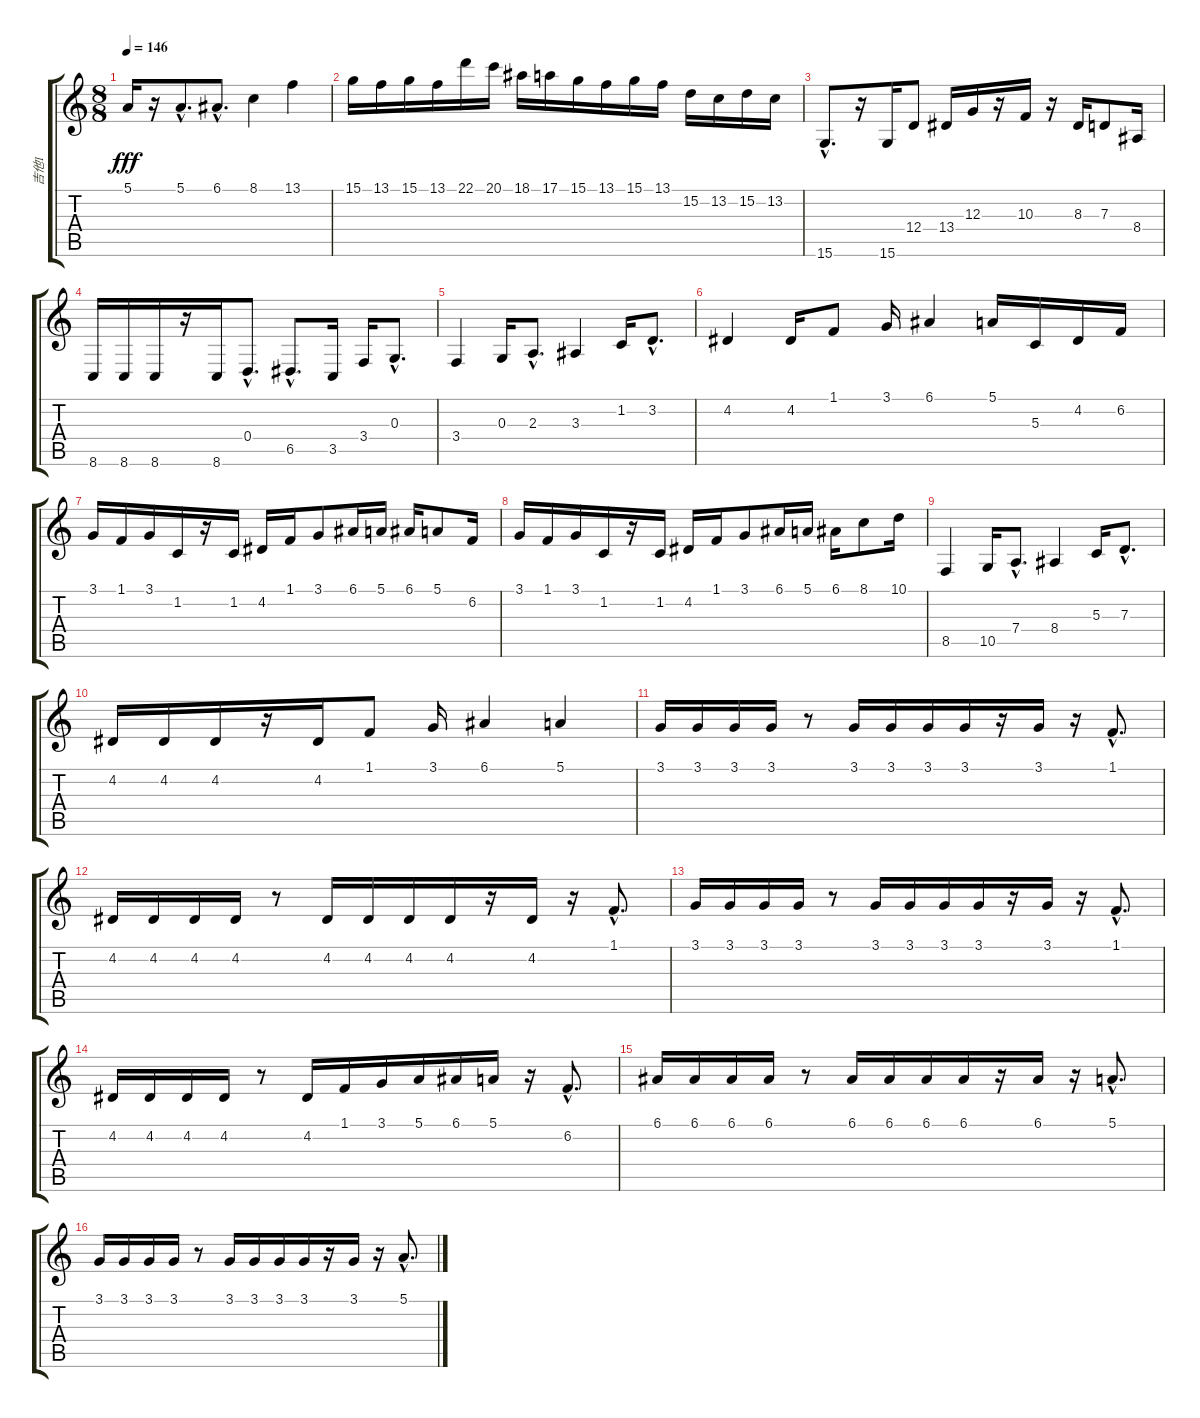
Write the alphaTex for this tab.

\track ("吉他1" "吉他1") {instrument lead2sawtooth}
\staff {score tabs}
\tuning (E4 B3 G3 D3 A2 E2) {hide}
\ts (8 8)
\tempo 146
\clef g2
\ks c
5.1.16{dy fff} r.16 5.1{hac}.8{d} 6.1{hac}.8{d} 8.1.4 13.1.4 |
15.1.16 13.1.16 15.1.16 13.1.16 22.1.16 20.1.16 18.1.16 17.1.16 15.1.16 13.1.16 15.1.16 13.1.16 15.2.16 13.2.16 15.2.16 13.2.16 |
15.6{hac}.8{d} r.16 15.6.16 12.4.8 13.4.16 12.3.16 r.16 10.3.16 r.16 8.3.16 7.3.8 8.4.16 |
8.6.16 8.6.16 8.6.16 r.16 8.6.16 0.4{hac}.8{d} 6.5{hac}.8{d} 3.5.16 3.4.16 0.3{hac}.8{d} |
3.4.4 0.3.16 2.3{hac}.8{d} 3.3.4 1.2.16 3.2{hac}.8{d} |
4.2.4 4.2.16 1.1.8 3.1.16 6.1.4 5.1.16 5.3.16 4.2.16 6.2.16 |
3.1.16 1.1.16 3.1.16 1.2.16 r.16 1.2.16 4.2.16 1.1.16 3.1.8 6.1.16 5.1.16 6.1.16 5.1.8 6.2.16 |
3.1.16 1.1.16 3.1.16 1.2.16 r.16 1.2.16 4.2.16 1.1.16 3.1.8 6.1.16 5.1.16 6.1.16 8.1.8 10.1.16 |
8.5.4 10.5.16 7.4{hac}.8{d} 8.4.4 5.3.16 7.3{hac}.8{d} |
4.2.16 4.2.16 4.2.16 r.16 4.2.16 1.1.8 3.1.16 6.1.4 5.1.4 |
3.1.16 3.1.16 3.1.16 3.1.16 r.8 3.1.16 3.1.16 3.1.16 3.1.16 r.16 3.1.16 r.16 1.1{hac}.8{d} |
4.2.16 4.2.16 4.2.16 4.2.16 r.8 4.2.16 4.2.16 4.2.16 4.2.16 r.16 4.2.16 r.16 1.1{hac}.8{d} |
3.1.16 3.1.16 3.1.16 3.1.16 r.8 3.1.16 3.1.16 3.1.16 3.1.16 r.16 3.1.16 r.16 1.1{hac}.8{d} |
4.2.16 4.2.16 4.2.16 4.2.16 r.8 4.2.16 1.1.16 3.1.16 5.1.16 6.1.16 5.1.16 r.16 6.2{hac}.8{d} |
6.1.16 6.1.16 6.1.16 6.1.16 r.8 6.1.16 6.1.16 6.1.16 6.1.16 r.16 6.1.16 r.16 5.1{hac}.8{d} |
3.1.16 3.1.16 3.1.16 3.1.16 r.8 3.1.16 3.1.16 3.1.16 3.1.16 r.16 3.1.16 r.16 5.1{hac}.8{d}
